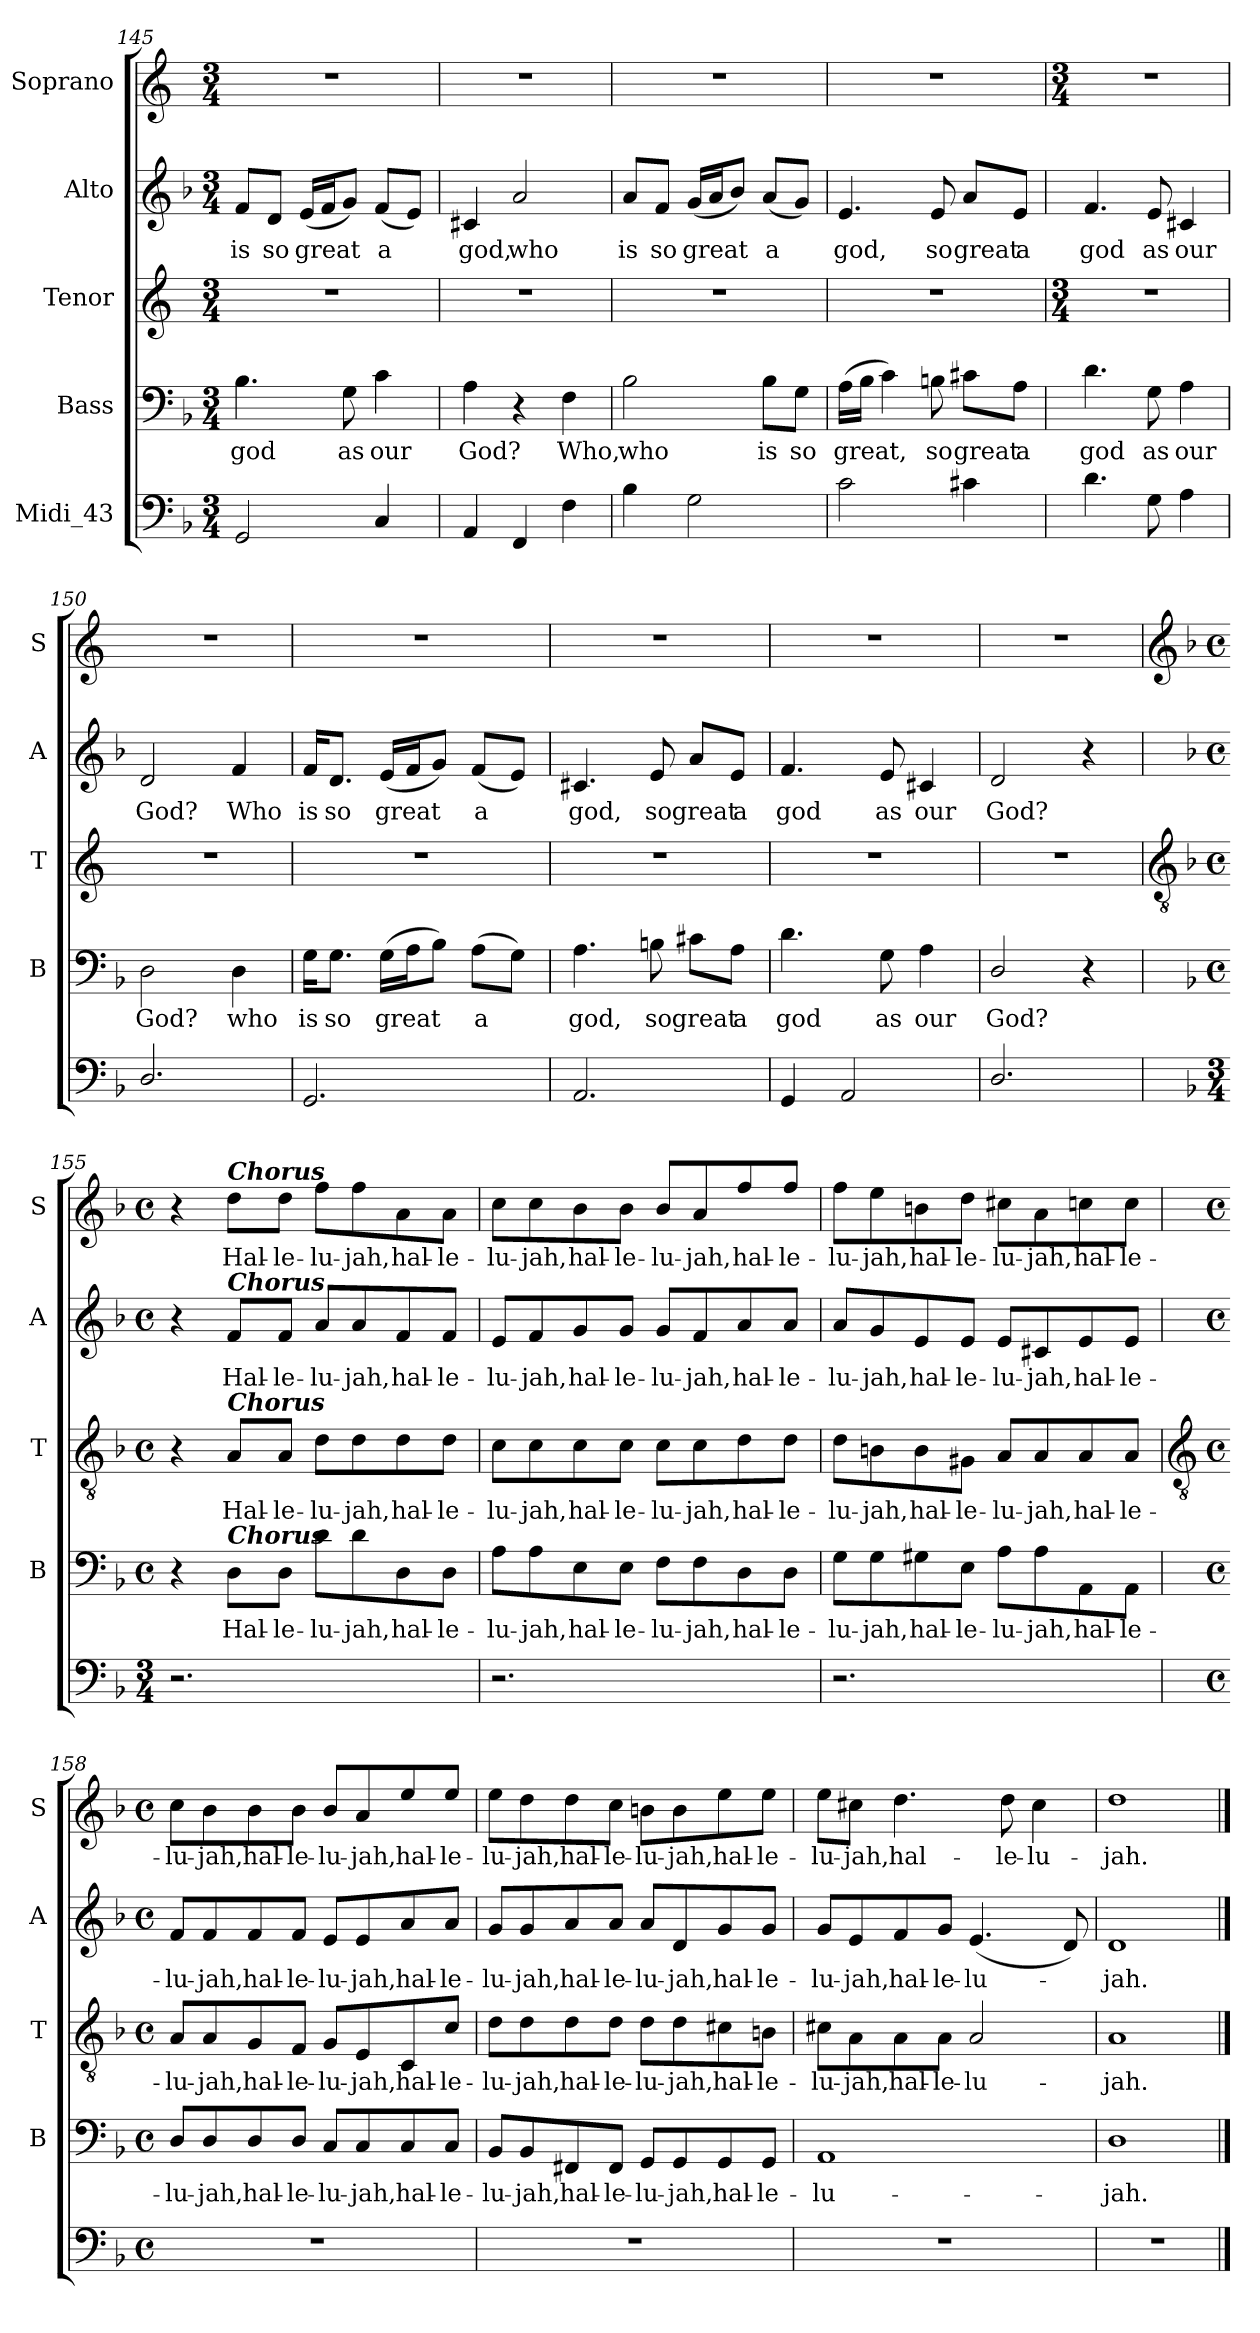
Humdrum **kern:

**kern	**kern	**text	**kern	**text	**kern	**text	**kern	**text
*part5	*part4	*part4	*part3	*part3	*part2	*part2	*part1	*part1
*staff5	*staff4	*staff4	*staff3	*staff3	*staff2	*staff2	*staff1	*staff1
*I"Midi_43	*I"Bass	*	*I"Tenor	*	*I"Alto	*	*I"Soprano	*
*	*I'B	*	*I'T	*	*I'A	*	*I'S	*
*clefF4	*clefF4	*	*clefG2	*	*clefG2	*	*clefG2	*
*k[b-]	*k[b-]	*	*k[]	*	*k[b-]	*	*k[]	*
*M3/4	*M3/4	*	*M3/4	*	*M3/4	*	*M3/4	*
=145	=145	=145	=145	=145	=145	=145	=145	=145
!	!	!LO:LY:b	!	!	!	!LO:LY:b	!	!
2GG/	4.B-\	god	2.r	.	8f/L	is	2.r	.
!	!	!	!	!	!	!LO:LY:b	!	!
.	.	.	.	.	8d/J	so	.	.
!	!	!	!	!	!	!LO:LY:b	!	!
.	.	.	.	.	(<16e/LL	great	.	.
.	.	.	.	.	16f/J	.	.	.
!	!	!LO:LY:b	!	!	!	!	!	!
.	8G\	as	.	.	8g/J)	.	.	.
!	!	!LO:LY:b	!	!	!	!LO:LY:b	!	!
4C/	4c\	our	.	.	(<8f/L	a	.	.
.	.	.	.	.	8e/J)	.	.	.
=146	=146	=146	=146	=146	=146	=146	=146	=146
!	!	!LO:LY:b	!	!	!	!LO:LY:b	!	!
4AA/	4A\	God?	2.r	.	4c#X/	god,	2.r	.
!	!	!	!	!	!	!LO:LY:b	!	!
4FF/	4r	.	.	.	2a/	who	.	.
!	!	!LO:LY:b	!	!	!	!	!	!
4F\	4F\	Who,	.	.	.	.	.	.
=147	=147	=147	=147	=147	=147	=147	=147	=147
!	!	!LO:LY:b	!	!	!	!LO:LY:b	!	!
4B-\	2B-\	who	2.r	.	8a/L	is	2.r	.
!	!	!	!	!	!	!LO:LY:b	!	!
.	.	.	.	.	8f/J	so	.	.
!	!	!	!	!	!	!LO:LY:b	!	!
2G\	.	.	.	.	(<16g/LL	great	.	.
.	.	.	.	.	16a/J	.	.	.
.	.	.	.	.	8b-/J)	.	.	.
!	!	!LO:LY:b	!	!	!	!LO:LY:b	!	!
.	8B-\L	is	.	.	(<8a/L	a	.	.
!	!	!LO:LY:b	!	!	!	!	!	!
.	8G\J	so	.	.	8g/J)	.	.	.
=148	=148	=148	=148	=148	=148	=148	=148	=148
!	!	!LO:LY:b	!	!	!	!LO:LY:b	!	!
2c\	(>16A\LL	great,	2.r	.	4.e/	god,	2.r	.
.	16B-\JJ	.	.	.	.	.	.	.
.	4c\)	.	.	.	.	.	.	.
!	!	!LO:LY:b	!	!	!	!LO:LY:b	!	!
.	8Bn\	so	.	.	8e/	so	.	.
!	!	!LO:LY:b	!	!	!	!LO:LY:b	!	!
4c#X\	8c#X\L	great	.	.	8a/L	great	.	.
!	!	!LO:LY:b	!	!	!	!LO:LY:b	!	!
.	8A\J	a	.	.	8e/J	a	.	.
!!LO:LB:g=z
=149	=149	=149	=149	=149	=149	=149	=149	=149
*	*	*	*M3/4	*	*	*	*M3/4	*
!	!	!LO:LY:b	!	!	!	!LO:LY:b	!	!
4.d\	4.d\	god	2.r	.	4.f/	god	2.r	.
!	!	!LO:LY:b	!	!	!	!LO:LY:b	!	!
8G\	8G\	as	.	.	8e/	as	.	.
!	!	!LO:LY:b	!	!	!	!LO:LY:b	!	!
4A\	4A\	our	.	.	4c#X/	our	.	.
=150	=150	=150	=150	=150	=150	=150	=150	=150
!	!	!LO:LY:b	!	!	!	!LO:LY:b	!	!
2.D/	2D\	God?	2.r	.	2d/	God?	2.r	.
!	!	!LO:LY:b	!	!	!	!LO:LY:b	!	!
.	4D\	who	.	.	4f/	Who	.	.
=151	=151	=151	=151	=151	=151	=151	=151	=151
!	!	!LO:LY:b	!	!	!	!LO:LY:b	!	!
2.GG/	16G\KL	is	2.r	.	16f/KL	is	2.r	.
!	!	!LO:LY:b	!	!	!	!LO:LY:b	!	!
.	8.G\J	so	.	.	8.d/J	so	.	.
!	!	!LO:LY:b	!	!	!	!LO:LY:b	!	!
.	(>16G\LL	great	.	.	(<16e/LL	great	.	.
.	16A\J	.	.	.	16f/J	.	.	.
.	8B-\J)	.	.	.	8g/J)	.	.	.
!	!	!LO:LY:b	!	!	!	!LO:LY:b	!	!
.	(>8A\L	a	.	.	(<8f/L	a	.	.
.	8G\J)	.	.	.	8e/J)	.	.	.
=152	=152	=152	=152	=152	=152	=152	=152	=152
!	!	!LO:LY:b	!	!	!	!LO:LY:b	!	!
2.AA/	4.A\	god,	2.r	.	4.c#X/	god,	2.r	.
!	!	!LO:LY:b	!	!	!	!LO:LY:b	!	!
.	8Bn\	so	.	.	8e/	so	.	.
!	!	!LO:LY:b	!	!	!	!LO:LY:b	!	!
.	8c#X\L	great	.	.	8a/L	great	.	.
!	!	!LO:LY:b	!	!	!	!LO:LY:b	!	!
.	8A\J	a	.	.	8e/J	a	.	.
=153	=153	=153	=153	=153	=153	=153	=153	=153
!	!	!LO:LY:b	!	!	!	!LO:LY:b	!	!
4GG/	4.d\	god	2.r	.	4.f/	god	2.r	.
2AA/	.	.	.	.	.	.	.	.
!	!	!LO:LY:b	!	!	!	!LO:LY:b	!	!
.	8G\	as	.	.	8e/	as	.	.
!	!	!LO:LY:b	!	!	!	!LO:LY:b	!	!
.	4A\	our	.	.	4c#X/	our	.	.
=154	=154	=154	=154	=154	=154	=154	=154	=154
!	!	!LO:LY:b	!	!	!	!LO:LY:b	!	!
2.D/	2D/	God?	2.r	.	2d/	God?	2.r	.
.	4r	.	.	.	4r	.	.	.
!!LO:PB:g=z
=155	=155	=155	=155	=155	=155	=155	=155	=155
*	*	*	*clefGv2	*	*	*	*clefG2	*
*	*	*	*k[b-]	*	*	*	*k[b-]	*
*	*	*	*F:	*	*	*	*F:	*
*M3/4	*M4/4	*	*M4/4	*	*M4/4	*	*M4/4	*
*	*met(c)	*	*met(c)	*	*met(c)	*	*met(c)	*
*	*	*	*	*	*	*	*MM80	*
2.r	4r	.	4r	.	4r	.	4r	.
!	!	!	!	!	!	!	!LO:TX:a:Bi:t=Chorus	!
!	!	!	!	!	!LO:TX:a:Bi:t=Chorus	!	!	!
!	!	!	!LO:TX:a:Bi:t=Chorus	!	!	!	!	!
!	!LO:TX:a:Bi:t=Chorus	!	!	!	!	!	!	!
!	!	!LO:LY:b	!	!LO:LY:b	!	!LO:LY:b	!	!LO:LY:b
.	8D\L	Hal-	8A/L	Hal-	8f/L	Hal-	8dd\L	Hal-
!	!	!LO:LY:b	!	!LO:LY:b	!	!LO:LY:b	!	!LO:LY:b
.	8D\J	-le-	8A/J	-le-	8f/J	-le-	8dd\J	-le-
!	!	!LO:LY:b	!	!LO:LY:b	!	!LO:LY:b	!	!LO:LY:b
.	8d\L	-lu-	8d\L	-lu-	8a/L	-lu-	8ff\L	-lu-
!	!	!LO:LY:b	!	!LO:LY:b	!	!LO:LY:b	!	!LO:LY:b
.	8d\	-jah,	8d\	-jah,	8a/	-jah,	8ff\	-jah,
!	!	!LO:LY:b	!	!LO:LY:b	!	!LO:LY:b	!	!LO:LY:b
4ryy	8D\	hal-	8d\	hal-	8f/	hal-	8a\	hal-
!	!	!LO:LY:b	!	!LO:LY:b	!	!LO:LY:b	!	!LO:LY:b
.	8D\J	-le-	8d\J	-le-	8f/J	-le-	8a\J	-le-
=156	=156	=156	=156	=156	=156	=156	=156	=156
!	!	!LO:LY:b	!	!LO:LY:b	!	!LO:LY:b	!	!LO:LY:b
2.r	8A\L	-lu-	8c\L	-lu-	8e/L	-lu-	8cc\L	-lu-
!	!	!LO:LY:b	!	!LO:LY:b	!	!LO:LY:b	!	!LO:LY:b
.	8A\	-jah,	8c\	-jah,	8f/	-jah,	8cc\	-jah,
!	!	!LO:LY:b	!	!LO:LY:b	!	!LO:LY:b	!	!LO:LY:b
.	8E\	hal-	8c\	hal-	8g/	hal-	8b-\	hal-
!	!	!LO:LY:b	!	!LO:LY:b	!	!LO:LY:b	!	!LO:LY:b
.	8E\J	-le-	8c\J	-le-	8g/J	-le-	8b-\J	-le-
!	!	!LO:LY:b	!	!LO:LY:b	!	!LO:LY:b	!	!LO:LY:b
.	8F\L	-lu-	8c\L	-lu-	8g/L	-lu-	8b-/L	-lu-
!	!	!LO:LY:b	!	!LO:LY:b	!	!LO:LY:b	!	!LO:LY:b
.	8F\	-jah,	8c\	-jah,	8f/	-jah,	8a/	-jah,
!	!	!LO:LY:b	!	!LO:LY:b	!	!LO:LY:b	!	!LO:LY:b
4ryy	8D\	hal-	8d\	hal-	8a/	hal-	8ff/	hal-
!	!	!LO:LY:b	!	!LO:LY:b	!	!LO:LY:b	!	!LO:LY:b
.	8D\J	-le-	8d\J	-le-	8a/J	-le-	8ff/J	-le-
=157	=157	=157	=157	=157	=157	=157	=157	=157
!	!	!LO:LY:b	!	!LO:LY:b	!	!LO:LY:b	!	!LO:LY:b
2.r	8G\L	-lu-	8d\L	-lu-	8a/L	-lu-	8ff\L	-lu-
!	!	!LO:LY:b	!	!LO:LY:b	!	!LO:LY:b	!	!LO:LY:b
.	8G\	-jah,	8Bn\	-jah,	8g/	-jah,	8ee\	-jah,
!	!	!LO:LY:b	!	!LO:LY:b	!	!LO:LY:b	!	!LO:LY:b
.	8G#X\	hal-	8B\	hal-	8e/	hal-	8bn\	hal-
!	!	!LO:LY:b	!	!LO:LY:b	!	!LO:LY:b	!	!LO:LY:b
.	8E\J	-le-	8G#X\J	-le-	8e/J	-le-	8dd\J	-le-
!	!	!LO:LY:b	!	!LO:LY:b	!	!LO:LY:b	!	!LO:LY:b
.	8A\L	-lu-	8A/L	-lu-	8e/L	-lu-	8cc#X\L	-lu-
!	!	!LO:LY:b	!	!LO:LY:b	!	!LO:LY:b	!	!LO:LY:b
.	8A\	-jah,	8A/	-jah,	8c#X/	-jah,	8a\	-jah,
!	!	!LO:LY:b	!	!LO:LY:b	!	!LO:LY:b	!	!LO:LY:b
4ryy	8AA\	hal-	8A/	hal-	8e/	hal-	8ccn\	hal-
!	!	!LO:LY:b	!	!LO:LY:b	!	!LO:LY:b	!	!LO:LY:b
.	8AA\J	-le-	8A/J	-le-	8e/J	-le-	8cc\J	-le-
!!LO:LB:g=z
=158	=158	=158	=158	=158	=158	=158	=158	=158
*	*	*	*clefGv2	*	*	*	*	*
*M4/4	*M4/4	*	*M4/4	*	*M4/4	*	*M4/4	*
*met(c)	*met(c)	*	*met(c)	*	*met(c)	*	*met(c)	*
*	*	*	*	*	*	*	*MM80	*
!	!	!LO:LY:b	!	!LO:LY:b	!	!LO:LY:b	!	!LO:LY:b
1r	8D/L	-lu-	8A/L	-lu-	8f/L	-lu-	8cc\L	-lu-
!	!	!LO:LY:b	!	!LO:LY:b	!	!LO:LY:b	!	!LO:LY:b
.	8D/	-jah,	8A/	-jah,	8f/	-jah,	8b-\	-jah,
!	!	!LO:LY:b	!	!LO:LY:b	!	!LO:LY:b	!	!LO:LY:b
.	8D/	hal-	8G/	hal-	8f/	hal-	8b-\	hal-
!	!	!LO:LY:b	!	!LO:LY:b	!	!LO:LY:b	!	!LO:LY:b
.	8D/J	-le-	8F/J	-le-	8f/J	-le-	8b-\J	-le-
!	!	!LO:LY:b	!	!LO:LY:b	!	!LO:LY:b	!	!LO:LY:b
.	8C/L	-lu-	8G/L	-lu-	8e/L	-lu-	8b-/L	-lu-
!	!	!LO:LY:b	!	!LO:LY:b	!	!LO:LY:b	!	!LO:LY:b
.	8C/	-jah,	8E/	-jah,	8e/	-jah,	8a/	-jah,
!	!	!LO:LY:b	!	!LO:LY:b	!	!LO:LY:b	!	!LO:LY:b
.	8C/	hal-	8C/	hal-	8a/	hal-	8ee/	hal-
!	!	!LO:LY:b	!	!LO:LY:b	!	!LO:LY:b	!	!LO:LY:b
.	8C/J	-le-	8c/J	-le-	8a/J	-le-	8ee/J	-le-
=159	=159	=159	=159	=159	=159	=159	=159	=159
!	!	!LO:LY:b	!	!LO:LY:b	!	!LO:LY:b	!	!LO:LY:b
1r	8BB-/L	-lu-	8d\L	-lu-	8g/L	-lu-	8ee\L	-lu-
!	!	!LO:LY:b	!	!LO:LY:b	!	!LO:LY:b	!	!LO:LY:b
.	8BB-/	-jah,	8d\	-jah,	8g/	-jah,	8dd\	-jah,
!	!	!LO:LY:b	!	!LO:LY:b	!	!LO:LY:b	!	!LO:LY:b
.	8FF#X/	hal-	8d\	hal-	8a/	hal-	8dd\	hal-
!	!	!LO:LY:b	!	!LO:LY:b	!	!LO:LY:b	!	!LO:LY:b
.	8FF#/J	-le-	8d\J	-le-	8a/J	-le-	8cc\J	-le-
!	!	!LO:LY:b	!	!LO:LY:b	!	!LO:LY:b	!	!LO:LY:b
.	8GG/L	-lu-	8d\L	-lu-	8a/L	-lu-	8bn\L	-lu-
!	!	!LO:LY:b	!	!LO:LY:b	!	!LO:LY:b	!	!LO:LY:b
.	8GG/	-jah,	8d\	-jah,	8d/	-jah,	8b\	-jah,
*	*	*	*	*	*	*	*MM79	*
!	!	!LO:LY:b	!	!LO:LY:b	!	!LO:LY:b	!	!LO:LY:b
.	8GG/	hal-	8c#X\	hal-	8g/	hal-	8ee\	hal-
*	*	*	*	*	*	*	*MM78	*
!	!	!LO:LY:b	!	!LO:LY:b	!	!LO:LY:b	!	!LO:LY:b
.	8GG/J	-le-	8Bn\J	-le-	8g/J	-le-	8ee\J	-le-
=160	=160	=160	=160	=160	=160	=160	=160	=160
*	*	*	*	*	*	*	*MM76	*
!	!	!LO:LY:b	!	!LO:LY:b	!	!LO:LY:b	!	!LO:LY:b
1r	1AA	-lu-	8c#X\L	-lu-	8g/L	-lu-	8ee\L	-lu-
*	*	*	*	*	*	*	*MM75	*
!	!	!	!	!LO:LY:b	!	!LO:LY:b	!	!LO:LY:b
.	.	.	8A\	-jah,	8e/	-jah,	8cc#X\J	-jah,
*	*	*	*	*	*	*	*MM73	*
!	!	!	!	!LO:LY:b	!	!LO:LY:b	!	!LO:LY:b
.	.	.	8A\	hal-	8f/	hal-	4.dd\	hal-
!	!	!	!	!LO:LY:b	!	!LO:LY:b	!	!
.	.	.	8A\J	-le-	8g/J	-le-	.	.
!	!	!	!	!LO:LY:b	!	!LO:LY:b	!	!
.	.	.	2A/	-lu-	(<4.e/	-lu-	.	.
*	*	*	*	*	*	*	*MM70	*
!	!	!	!	!	!	!	!	!LO:LY:b
.	.	.	.	.	.	.	8dd\	-le-
*	*	*	*	*	*	*	*MM69	*
!	!	!	!	!	!	!	!	!LO:LY:b
.	.	.	.	.	.	.	4cc#\	-lu-
.	.	.	.	.	8d/)	.	.	.
=161	=161	=161	=161	=161	=161	=161	=161	=161
*	*	*	*	*	*	*	*MM68	*
!	!	!LO:LY:b	!	!LO:LY:b	!	!LO:LY:b	!	!LO:LY:b
1r	1D	-jah.	1A	-jah.	1d	jah.	1dd	-jah.
==	==	==	==	==	==	==	==	==
*-	*-	*-	*-	*-	*-	*-	*-	*-
